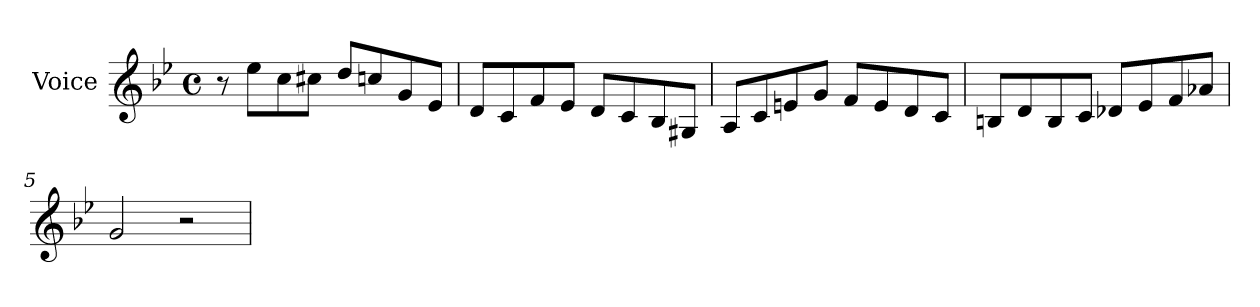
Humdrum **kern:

**kern
*part1
*staff1
*I"Voice
*I'Voice
*clefG2
*k[b-e-]
*M4/4
*met(c)
=1
8r
8ee-\L
8cc\
8cc#X\J
8dd/L
8ccn/
8g/
8e-/J
=2
8d/L
8c/
8f/
8e-/J
8d/L
8c/
8B-/
8G#X/J
=3
8A/L
8c/
8en/
8g/J
8f/L
8e/
8d/
8c/J
=4
8Bn/L
8d/
8B/
8c/J
8d-X/L
8e-/
8f/
8a-X/J
=5
2g/
2rcc
=
*-
